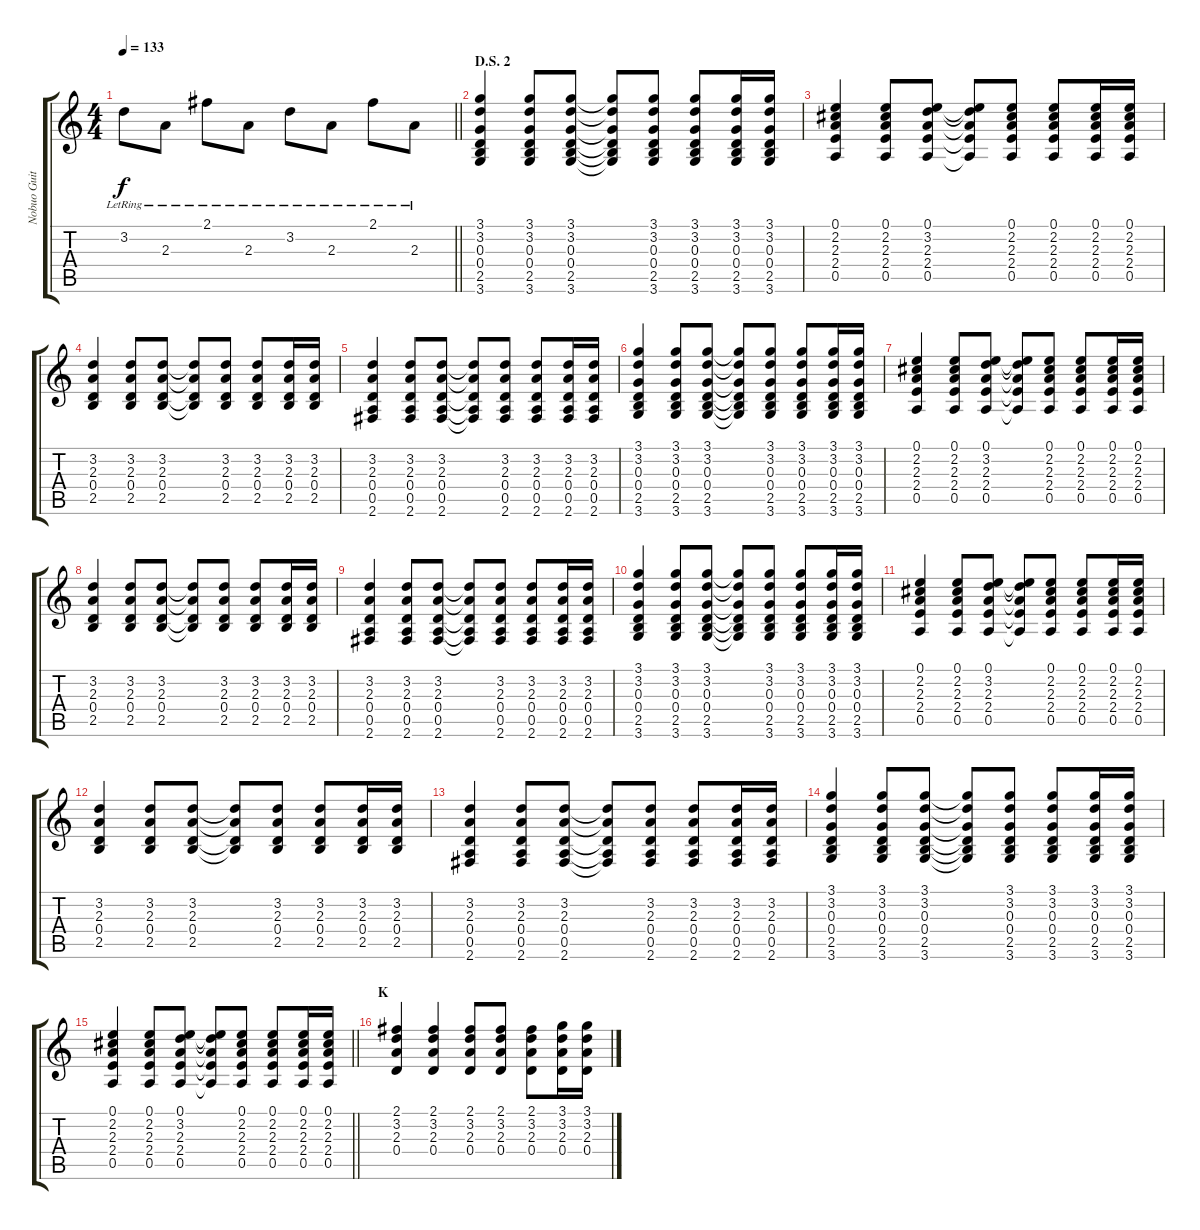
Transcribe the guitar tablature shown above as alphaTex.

\track ("Nobuo Guitar I" "Nobuo Guit") {instrument overdrivenguitar}
\staff {score tabs}
\tuning (E4 B3 G3 D3 A2 E2) {hide}
\ts (4 4)
\tempo 133
\clef g2
\barLineRight lightlight
\ks c
3.2{lr}.8{dy f} 2.3{lr}.8 2.1{lr}.8 2.3{lr}.8 3.2{lr}.8 2.3{lr}.8 2.1{lr}.8 2.3{lr}.8 |
\section ("" "D.S. 2")
(3.1 3.2 0.3 0.4 2.5 3.6).4{volume 12 instrument distortionguitar} (3.1 3.2 0.3 0.4 2.5 3.6).8 (3.1 3.2 0.3 0.4 2.5 3.6).8 (3.1{t} 3.2{t} 0.3{t} 0.4{t} 2.5{t} 3.6{t}).8 (3.1 3.2 0.3 0.4 2.5 3.6).8 (3.1 3.2 0.3 0.4 2.5 3.6).8 (3.1 3.2 0.3 0.4 2.5 3.6).16 (3.1 3.2 0.3 0.4 2.5 3.6).16 |
(0.1 2.2 2.3 2.4 0.5).4 (0.1 2.2 2.3 2.4 0.5).8 (0.1 3.2 2.3 2.4 0.5).8 (0.1{t} 3.2{t} 2.3{t} 2.4{t} 0.5{t}).8 (0.1 2.2 2.3 2.4 0.5).8 (0.1 2.2 2.3 2.4 0.5).8 (0.1 2.2 2.3 2.4 0.5).16 (0.1 2.2 2.3 2.4 0.5).16 |
(3.2 2.3 0.4 2.5).4 (3.2 2.3 0.4 2.5).8 (3.2 2.3 0.4 2.5).8 (3.2{t} 2.3{t} 0.4{t} 2.5{t}).8 (3.2 2.3 0.4 2.5).8 (3.2 2.3 0.4 2.5).8 (3.2 2.3 0.4 2.5).16 (3.2 2.3 0.4 2.5).16 |
(3.2 2.3 0.4 0.5 2.6).4 (3.2 2.3 0.4 0.5 2.6).8 (3.2 2.3 0.4 0.5 2.6).8 (3.2{t} 2.3{t} 0.4{t} 0.5{t} 2.6{t}).8 (3.2 2.3 0.4 0.5 2.6).8 (3.2 2.3 0.4 0.5 2.6).8 (3.2 2.3 0.4 0.5 2.6).16 (3.2 2.3 0.4 0.5 2.6).16 |
(3.1 3.2 0.3 0.4 2.5 3.6).4 (3.1 3.2 0.3 0.4 2.5 3.6).8 (3.1 3.2 0.3 0.4 2.5 3.6).8 (3.1{t} 3.2{t} 0.3{t} 0.4{t} 2.5{t} 3.6{t}).8 (3.1 3.2 0.3 0.4 2.5 3.6).8 (3.1 3.2 0.3 0.4 2.5 3.6).8 (3.1 3.2 0.3 0.4 2.5 3.6).16 (3.1 3.2 0.3 0.4 2.5 3.6).16 |
(0.1 2.2 2.3 2.4 0.5).4 (0.1 2.2 2.3 2.4 0.5).8 (0.1 3.2 2.3 2.4 0.5).8 (0.1{t} 3.2{t} 2.3{t} 2.4{t} 0.5{t}).8 (0.1 2.2 2.3 2.4 0.5).8 (0.1 2.2 2.3 2.4 0.5).8 (0.1 2.2 2.3 2.4 0.5).16 (0.1 2.2 2.3 2.4 0.5).16 |
(3.2 2.3 0.4 2.5).4 (3.2 2.3 0.4 2.5).8 (3.2 2.3 0.4 2.5).8 (3.2{t} 2.3{t} 0.4{t} 2.5{t}).8 (3.2 2.3 0.4 2.5).8 (3.2 2.3 0.4 2.5).8 (3.2 2.3 0.4 2.5).16 (3.2 2.3 0.4 2.5).16 |
(3.2 2.3 0.4 0.5 2.6).4 (3.2 2.3 0.4 0.5 2.6).8 (3.2 2.3 0.4 0.5 2.6).8 (3.2{t} 2.3{t} 0.4{t} 0.5{t} 2.6{t}).8 (3.2 2.3 0.4 0.5 2.6).8 (3.2 2.3 0.4 0.5 2.6).8 (3.2 2.3 0.4 0.5 2.6).16 (3.2 2.3 0.4 0.5 2.6).16 |
(3.1 3.2 0.3 0.4 2.5 3.6).4 (3.1 3.2 0.3 0.4 2.5 3.6).8 (3.1 3.2 0.3 0.4 2.5 3.6).8 (3.1{t} 3.2{t} 0.3{t} 0.4{t} 2.5{t} 3.6{t}).8 (3.1 3.2 0.3 0.4 2.5 3.6).8 (3.1 3.2 0.3 0.4 2.5 3.6).8 (3.1 3.2 0.3 0.4 2.5 3.6).16 (3.1 3.2 0.3 0.4 2.5 3.6).16 |
(0.1 2.2 2.3 2.4 0.5).4 (0.1 2.2 2.3 2.4 0.5).8 (0.1 3.2 2.3 2.4 0.5).8 (0.1{t} 3.2{t} 2.3{t} 2.4{t} 0.5{t}).8 (0.1 2.2 2.3 2.4 0.5).8 (0.1 2.2 2.3 2.4 0.5).8 (0.1 2.2 2.3 2.4 0.5).16 (0.1 2.2 2.3 2.4 0.5).16 |
(3.2 2.3 0.4 2.5).4 (3.2 2.3 0.4 2.5).8 (3.2 2.3 0.4 2.5).8 (3.2{t} 2.3{t} 0.4{t} 2.5{t}).8 (3.2 2.3 0.4 2.5).8 (3.2 2.3 0.4 2.5).8 (3.2 2.3 0.4 2.5).16 (3.2 2.3 0.4 2.5).16 |
(3.2 2.3 0.4 0.5 2.6).4 (3.2 2.3 0.4 0.5 2.6).8 (3.2 2.3 0.4 0.5 2.6).8 (3.2{t} 2.3{t} 0.4{t} 0.5{t} 2.6{t}).8 (3.2 2.3 0.4 0.5 2.6).8 (3.2 2.3 0.4 0.5 2.6).8 (3.2 2.3 0.4 0.5 2.6).16 (3.2 2.3 0.4 0.5 2.6).16 |
(3.1 3.2 0.3 0.4 2.5 3.6).4 (3.1 3.2 0.3 0.4 2.5 3.6).8 (3.1 3.2 0.3 0.4 2.5 3.6).8 (3.1{t} 3.2{t} 0.3{t} 0.4{t} 2.5{t} 3.6{t}).8 (3.1 3.2 0.3 0.4 2.5 3.6).8 (3.1 3.2 0.3 0.4 2.5 3.6).8 (3.1 3.2 0.3 0.4 2.5 3.6).16 (3.1 3.2 0.3 0.4 2.5 3.6).16 |
\barLineRight lightlight
(0.1 2.2 2.3 2.4 0.5).4 (0.1 2.2 2.3 2.4 0.5).8 (0.1 3.2 2.3 2.4 0.5).8 (0.1{t} 3.2{t} 2.3{t} 2.4{t} 0.5{t}).8 (0.1 2.2 2.3 2.4 0.5).8 (0.1 2.2 2.3 2.4 0.5).8 (0.1 2.2 2.3 2.4 0.5).16 (0.1 2.2 2.3 2.4 0.5).16 |
\section ("" "K")
(2.1 3.2 2.3 0.4).4{volume 9} (2.1 3.2 2.3 0.4).4 (2.1 3.2 2.3 0.4).8 (2.1 3.2 2.3 0.4).8 (2.1 3.2 2.3 0.4).8 (3.1 3.2 2.3 0.4).16 (3.1 3.2 2.3 0.4).16
